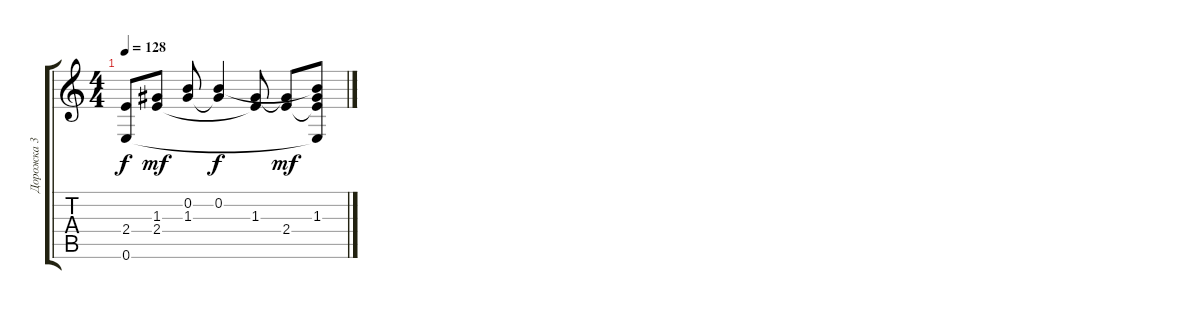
\track ("Дорожка 3" "Дорожка 3") {instrument acousticguitarnylon}
\staff {score tabs}
\tuning (E4 B3 G3 D3 A2 E2) {hide}
\ts (4 4)
\tempo 128
\clef g2
\ks c
(2.4{t} 0.6).8{dy f} (1.3{t} 2.4).8{dy mf} (0.2{t} 1.3).8 (0.2 1.3{t}).4{dy f} (1.3 2.4{t}).8 (1.3{t} 2.4).8{dy mf} (0.2{t} 1.3 2.4{t} 0.6{t}).8
